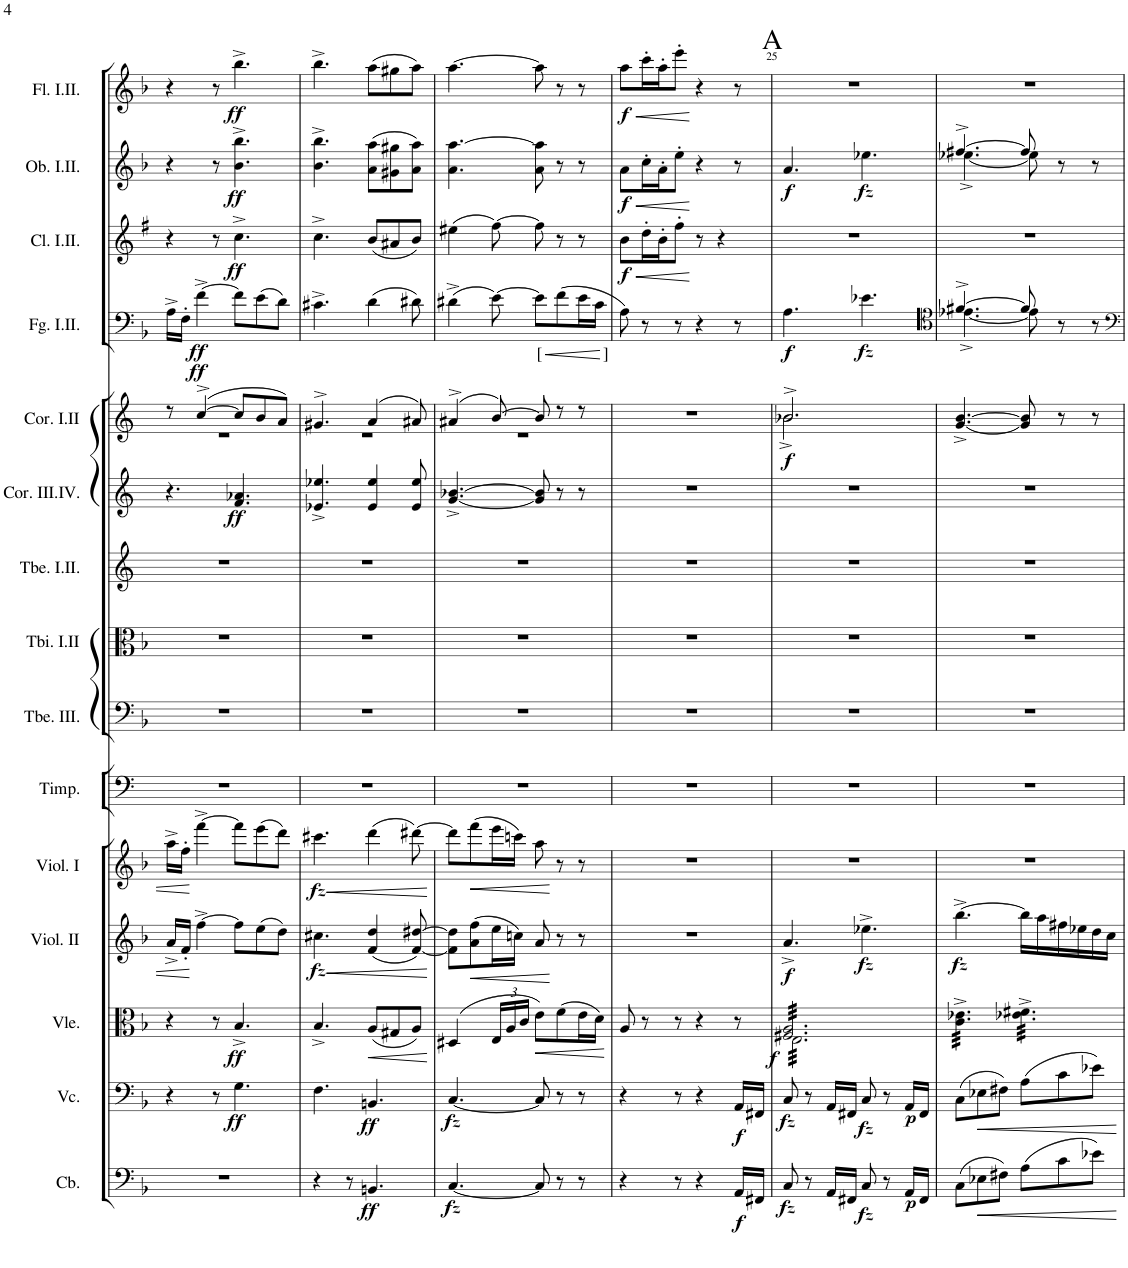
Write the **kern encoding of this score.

**kern	**dynam	**kern	**dynam	**kern	**dynam	**kern	**dynam	**kern	**dynam	**kern	**kern	**kern	**kern	**kern	**dynam	**kern	**dynam	**kern	**dynam	**kern	**dynam	**kern	**dynam	**kern	**dynam
*part15	*part15	*part14	*part14	*part13	*part13	*part12	*part12	*part11	*part11	*part10	*part9	*part8	*part7	*part6	*part6	*part5	*part5	*part4	*part4	*part3	*part3	*part2	*part2	*part1	*part1
*staff15	*staff15	*staff14	*staff14	*staff13	*staff13	*staff12	*staff12	*staff11	*staff11	*staff10	*staff9	*staff8	*staff7	*staff6	*staff6	*staff5	*staff5	*staff4	*staff4	*staff3	*staff3	*staff2	*staff2	*staff1	*staff1
*I"Contrabassi	*	*I"Violoncelli	*	*I"Viole	*	*I"Violini II	*	*I"Violini I	*	*I"Timpani D, A	*I"Trombone III.	*I"Tromboni I.II.	*I"Trombe I.II. in D	*I"Corni in D III.IV.	*	*I"Corni in F I.II.	*	*I"Fagotti I.II.	*	*I"Clarinetti in B I.II.	*	*I"Oboi I.II.	*	*I"Flauti I.II.	*
*I'Cb.	*	*I'Vc.	*	*I'Vle.	*	*I'Viol. II	*	*I'Viol. I	*	*I'Timp.	*I'Tbe. III.	*I'Tbi. I.II	*I'Tbe. I.II.	*I'Cor. III.IV.	*	*I'Cor. I.II	*	*I'Fg. I.II.	*	*I'Cl. I.II.	*	*I'Ob. I.II.	*	*I'Fl. I.II.	*
!!LO:PB:g=z
*clefF4	*	*clefF4	*	*clefC3	*	*clefG2	*	*clefG2	*	*clefF4	*clefF4	*clefC3	*clefG2	*clefG2	*	*clefG2	*	*clefF4	*	*clefG2	*	*clefG2	*	*clefG2	*
*Trd7c12	*	*	*	*	*	*	*	*	*	*	*	*	*Trd-1c-2	*Trd6c10	*	*Trd4c7	*	*	*	*Trd1c2	*	*	*	*	*
*k[b-]	*	*k[b-]	*	*k[b-]	*	*k[b-]	*	*k[b-]	*	*k[]	*k[b-]	*k[b-]	*k[]	*k[]	*	*k[]	*	*k[b-]	*	*k[f#]	*	*k[b-]	*	*k[b-]	*
*M6/8	*	*M6/8	*	*M6/8	*	*M6/8	*	*M6/8	*	*M6/8	*M6/8	*M6/8	*M6/8	*M6/8	*	*M6/8	*	*M6/8	*	*M6/8	*	*M6/8	*	*M6/8	*
=21	=21	=21	=21	=21	=21	=21	=21	=21	=21	=21	=21	=21	=21	=21	=21	=21	=21	=21	=21	=21	=21	=21	=21	=21	=21
*	*	*	*	*	*	*	*	*	*	*	*	*	*	*	*	*^	*	*	*	*	*	*	*	*	*
2.r	.	4r	.	4r	.	16a^/LL	.	16aa^\LL	.	2.r	2.r	2.r	2.r	4.r	.	8r	2.r	.	16A^\LL	.	4r	.	4r	.	4r	.
.	.	.	.	.	.	16f'/JJ	.	16ff'\JJ	.	.	.	.	.	.	.	.	.	.	16F'\JJ	.	.	.	.	.	.	.
!	!	!	!	!	!	!	!	!	!	!	!	!	!	!	!	!	!	!LO:DY:a	!	!LO:DY:b	!	!	!	!	!	!
.	.	.	.	.	.	[4ff^\	.	[4fff^\	.	.	.	.	.	.	.	([4cc^/	.	ff	[4f^\	ff	.	.	.	.	.	.
.	.	8r	.	8r	.	.	.	.	.	.	.	.	.	.	.	.	.	.	.	.	8r	.	8r	.	8r	.
!	!	!	!LO:DY:b	!	!LO:DY:b	!	!	!	!	!	!	!	!	!	!LO:DY:b	!	!	!	!	!	!	!LO:DY:b	!	!LO:DY:b	!	!LO:DY:b
.	.	4.G\	ff	4.B-^/	ff	8ff\L]	.	8fff\L]	.	.	.	.	.	4.f/ 4.a-X/	ff	8cc/L]	.	.	8f\L]	.	4.cc^\	ff	4.b-\^ 4.bb-\^	ff	4.bb-^\	ff
.	.	.	.	.	.	(8ee\	.	(8eee\	.	.	.	.	.	.	.	8b/	.	.	(8e\	.	.	.	.	.	.	.
.	.	.	.	.	.	8dd\J)	.	8ddd\J)	.	.	.	.	.	.	.	8a/J)	.	.	8d\J)	.	.	.	.	.	.	.
=22	=22	=22	=22	=22	=22	=22	=22	=22	=22	=22	=22	=22	=22	=22	=22	=22	=22	=22	=22	=22	=22	=22	=22	=22	=22	=22
!	!	!	!	!	!	!	!LO:HP:b	!	!LO:HP:b	!	!	!	!	!	!	!	!	!	!	!	!	!	!	!	!	!
!	!	!	!	!	!	!	!LO:DY:n=1:b	!	!LO:DY:n=1:b	!	!	!	!	!	!	!	!	!	!	!	!	!	!	!	!	!
4r	.	4.F\	.	4.B-^/	.	4.cc#X\	< fz	4.ccc#X\	< fz	2.r	2.r	2.r	2.r	4.e-X/^ 4.ee-X/^	.	4.g#X^/	2.r	.	4.c#X^\	.	4.cc^\	.	4.b-\^ 4.bb-\^	.	4.bb-^\	.
8r	.	.	.	.	.	.	.	.	.	.	.	.	.	.	.	.	.	.	.	.	.	.	.	.	.	.
!	!LO:DY:b	!	!LO:DY:b	!	!LO:HP:b	!	!	!	!	!	!	!	!	!	!	!	!	!	!	!	!	!	!	!	!	!
4.BBn/	ff	4.BBn/	ff	(8A/L	<	(4f/ 4dd/	.	(4ddd\	.	.	.	.	.	4e-/ 4ee-/	.	(4a/	.	.	(4d\	.	(8b/L	.	(8a\ 8aa\L	.	(8aa\L	.
.	.	.	.	8G#X/	.	.	.	.	.	.	.	.	.	.	.	.	.	.	.	.	8a#X/	.	8g#X\ 8gg#X\	.	8gg#X\	.
.	.	.	.	8A/J)	.	[8f/ [8dd#X/)	.	[8ddd#X\)	.	.	.	.	.	8e-/ 8ee-/	.	8a#X/)	.	.	8d#X\)	.	8b/J)	.	8a\ 8aa\J)	.	8aa\J)	.
=23	=23	=23	=23	=23	=23	=23	=23	=23	=23	=23	=23	=23	=23	=23	=23	=23	=23	=23	=23	=23	=23	=23	=23	=23	=23	=23
!	!LO:DY:b	!	!LO:DY:b	!	!	!	!	!	!	!	!	!	!	!	!	!	!	!	!	!	!	!	!	!	!	!
[4.C/	fz	[4.C/	fz	(4D#X/	.	8f\] 8dd#\]L	.	8ddd#\L]	.	2.r	2.r	2.r	2.r	[4.g/^ [4.b-X/^	.	(4a#X^/	2.r	.	(4d#X^\	.	(4ee#X\	.	4.a\ [4.aa\	.	[4.aa\	.
.	.	.	.	.	.	(8a\ 8ff\	.	(8fff\	.	.	.	.	.	.	.	.	.	.	.	.	.	.	.	.	.	.
*	*	*	*	*Xbrackettup	*	*	*	*	*	*	*	*	*	*	*	*	*	*	*	*	*	*	*	*	*	*
.	.	.	.	24E/LL	.	16ee\L	.	16eee\L	.	.	.	.	.	.	.	[8b/)	.	.	[8e\)	.	[8ff#\)	.	.	.	.	.
.	.	.	.	24A/	.	.	.	.	.	.	.	.	.	.	.	.	.	.	.	.	.	.	.	.	.	.
.	.	.	.	.	.	16ccn\JJ)	.	16cccn\JJ)	.	.	.	.	.	.	.	.	.	.	.	.	.	.	.	.	.	.
.	.	.	.	24c/JJ	.	.	.	.	.	.	.	.	.	.	.	.	.	.	.	.	.	.	.	.	.	.
!	!	!	!	!	!	!	!	!	!	!	!	!	!	!	!	!	!	!	!LO:TX:b:t=[	!	!	!	!	!	!	!
8C/]	.	8C/]	.	8e\L)	.	8a/	.	8aa\	.	.	.	.	.	8g/] 8b-/]	.	8b/]	.	.	8e\L]	.	8ff#\]	.	8a\ 8aa\]	.	8aa\]	.
8r	.	8r	.	(8f\	.	8r	[	8r	[	.	.	.	.	8r	.	8r	.	.	(8f\	.	8r	.	8r	.	8r	.
8r	.	8r	.	16e\L	.	8r	.	8r	.	.	.	.	.	8r	.	8r	.	.	16e\L	.	8r	.	8r	.	8r	.
.	.	.	.	16d\JJ)	.	.	.	.	.	.	.	.	.	.	.	.	.	.	16c\JJ	.	.	.	.	.	.	.
*	*	*	*	*	*	*	*	*	*	*	*	*	*	*	*	*v	*v	*	*	*	*	*	*	*	*	*
.	.	.	.	.	[	.	.	.	.	.	.	.	.	.	.	.	.	.	.	.	.	.	.	.	.
!	!	!	!	!	!	!	!	!	!	!	!	!	!	!	!	!	!	!LO:TX:b:t=]	!	!	!	!	!	!	!
=24	=24	=24	=24	=24	=24	=24	=24	=24	=24	=24	=24	=24	=24	=24	=24	=24	=24	=24	=24	=24	=24	=24	=24	=24	=24
!	!	!	!	!	!	!	!	!	!	!	!	!	!	!	!	!	!	!	!	!	!LO:DY:b	!	!LO:HP:b	!	!LO:HP:b
!	!	!	!	!	!	!	!	!	!	!	!	!	!	!	!	!	!	!	!	!	!	!	!LO:DY:n=1:b	!	!LO:DY:n=1:b
4r	.	4r	.	8A/	.	2.r	.	2.r	.	2.r	2.r	2.r	2.r	2.r	.	2.r	.	8A\)	.	8b\L	f	8a\L	< f	8aa\L	< f
.	.	.	.	8r	.	.	.	.	.	.	.	.	.	.	.	.	.	8r	.	16dd'\L	.	16cc'\L	.	16ccc'\L	.
.	.	.	.	.	.	.	.	.	.	.	.	.	.	.	.	.	.	.	.	16b'\J	.	16a'\J	.	16aa'\J	.
8r	.	8r	.	8r	.	.	.	.	.	.	.	.	.	.	.	.	.	8r	.	8ff#'\J	.	8ee'\J	.	8eee'\J	.
4r	.	4r	.	4r	.	.	.	.	.	.	.	.	.	.	.	.	.	4r	.	8r	.	4r	[	4r	[
.	.	.	.	.	.	.	.	.	.	.	.	.	.	.	.	.	.	.	.	4r	.	.	.	.	.
!	!LO:DY:b	!	!LO:DY:b	!	!	!	!	!	!	!	!	!	!	!	!	!	!	!	!	!	!	!	!	!	!
16AA/LL	f	16AA/LL	f	8r	.	.	.	.	.	.	.	.	.	.	.	.	.	8r	.	.	.	8r	.	8r	.
16FF#X/JJ	.	16FF#X/JJ	.	.	.	.	.	.	.	.	.	.	.	.	.	.	.	.	.	.	.	.	.	.	.
!!LO:REH:place=s1:a:enc=none:fs=20:t=A
=25	=25	=25	=25	=25	=25	=25	=25	=25	=25	=25	=25	=25	=25	=25	=25	=25	=25	=25	=25	=25	=25	=25	=25	=25	=25
*	*	*	*	*^	*	*	*	*	*	*	*	*	*	*	*	*^	*	*	*	*	*	*	*	*	*
!	!LO:DY:b	!	!LO:DY:b	!	!	!LO:DY:b	!	!LO:DY:b	!	!	!	!	!	!	!	!	!	!	!LO:DY:b	!	!LO:DY:b	!	!	!	!LO:DY:b	!	!
*	*	*	*	*tremolo	*	*	*	*	*	*	*	*	*	*	*	*	*	*	*	*	*	*	*	*	*	*	*
8C/	fz	8C/	fz	32F#X/ 32A/LLL	32E\LLL	f	4.a^/	f	2.r	.	2.r	2.r	2.r	2.r	2.r	.	2.b-X^/	2.b-^\	f	4.A\	f	2.r	.	4.a/	f	2.r	.
.	.	.	.	32F#X/ 32A/	32E\	.	.	.	.	.	.	.	.	.	.	.	.	.	.	.	.	.	.	.	.	.	.
.	.	.	.	32F#X/ 32A/	32E\	.	.	.	.	.	.	.	.	.	.	.	.	.	.	.	.	.	.	.	.	.	.
.	.	.	.	32F#X/ 32A/	32E\	.	.	.	.	.	.	.	.	.	.	.	.	.	.	.	.	.	.	.	.	.	.
8r	.	8r	.	32F#X/ 32A/	32E\	.	.	.	.	.	.	.	.	.	.	.	.	.	.	.	.	.	.	.	.	.	.
.	.	.	.	32F#X/ 32A/	32E\	.	.	.	.	.	.	.	.	.	.	.	.	.	.	.	.	.	.	.	.	.	.
.	.	.	.	32F#X/ 32A/	32E\	.	.	.	.	.	.	.	.	.	.	.	.	.	.	.	.	.	.	.	.	.	.
.	.	.	.	32F#X/ 32A/	32E\	.	.	.	.	.	.	.	.	.	.	.	.	.	.	.	.	.	.	.	.	.	.
16AA/LL	.	16AA/LL	.	32F#X/ 32A/	32E\	.	.	.	.	.	.	.	.	.	.	.	.	.	.	.	.	.	.	.	.	.	.
.	.	.	.	32F#X/ 32A/	32E\	.	.	.	.	.	.	.	.	.	.	.	.	.	.	.	.	.	.	.	.	.	.
16FF#X/JJ	.	16FF#X/JJ	.	32F#X/ 32A/	32E\	.	.	.	.	.	.	.	.	.	.	.	.	.	.	.	.	.	.	.	.	.	.
.	.	.	.	32F#X/ 32A/	32E\	.	.	.	.	.	.	.	.	.	.	.	.	.	.	.	.	.	.	.	.	.	.
!	!LO:DY:b	!	!LO:DY:b	!	!	!	!	!LO:DY:b	!	!	!	!	!	!	!	!	!	!	!	!	!LO:DY:b	!	!	!	!LO:DY:b	!	!
8C/	fz	8C/	fz	32F#X/ 32A/	32E\	.	4.ee-X^\	fz	.	.	.	.	.	.	.	.	.	.	.	4.e-X\	fz	.	.	4.ee-X\	fz	.	.
.	.	.	.	32F#X/ 32A/	32E\	.	.	.	.	.	.	.	.	.	.	.	.	.	.	.	.	.	.	.	.	.	.
.	.	.	.	32F#X/ 32A/	32E\	.	.	.	.	.	.	.	.	.	.	.	.	.	.	.	.	.	.	.	.	.	.
.	.	.	.	32F#X/ 32A/	32E\	.	.	.	.	.	.	.	.	.	.	.	.	.	.	.	.	.	.	.	.	.	.
8r	.	8r	.	32F#X/ 32A/	32E\	.	.	.	.	.	.	.	.	.	.	.	.	.	.	.	.	.	.	.	.	.	.
.	.	.	.	32F#X/ 32A/	32E\	.	.	.	.	.	.	.	.	.	.	.	.	.	.	.	.	.	.	.	.	.	.
.	.	.	.	32F#X/ 32A/	32E\	.	.	.	.	.	.	.	.	.	.	.	.	.	.	.	.	.	.	.	.	.	.
.	.	.	.	32F#X/ 32A/	32E\	.	.	.	.	.	.	.	.	.	.	.	.	.	.	.	.	.	.	.	.	.	.
!	!LO:DY:b	!	!LO:DY:b	!	!	!	!	!	!	!	!	!	!	!	!	!	!	!	!	!	!	!	!	!	!	!	!
16AA/LL	p	16AA/LL	p	32F#X/ 32A/	32E\	.	.	.	.	.	.	.	.	.	.	.	.	.	.	.	.	.	.	.	.	.	.
.	.	.	.	32F#X/ 32A/	32E\	.	.	.	.	.	.	.	.	.	.	.	.	.	.	.	.	.	.	.	.	.	.
16FF#/JJ	.	16FF#/JJ	.	32F#X/ 32A/	32E\	.	.	.	.	.	.	.	.	.	.	.	.	.	.	.	.	.	.	.	.	.	.
.	.	.	.	32F#X/ 32A/JJJ	32E\JJJ	.	.	.	.	.	.	.	.	.	.	.	.	.	.	.	.	.	.	.	.	.	.
*	*	*	*	*v	*v	*	*	*	*	*	*	*	*	*	*	*	*v	*v	*	*	*	*	*	*	*	*	*
=26	=26	=26	=26	=26	=26	=26	=26	=26	=26	=26	=26	=26	=26	=26	=26	=26	=26	=26	=26	=26	=26	=26	=26	=26	=26
*	*	*	*	*	*	*	*	*	*	*	*	*	*	*	*	*	*	*clefC4	*	*	*	*	*	*	*
*	*	*	*	*	*	*	*	*	*	*	*	*	*	*	*	*	*	*^	*	*	*	*^	*	*	*
!	!	!	!	!	!	!	!LO:DY:b	!	!	!	!	!	!	!	!	!	!	!	!	!	!	!	!	!	!	!	!
(8C\L	.	(8C\L	.	32c\^ 32e-X\^LLL	.	[4.bb-^\	fz	2.r	.	2.r	2.r	2.r	2.r	2.r	.	[4.g/^ [4.b/^	.	[4.f#X^/	[4.e-X^\	.	2.r	.	[4.ff#X^/	[4.ee-X^\	.	2.r	.
.	.	.	.	32c\^ 32e-X\^	.	.	.	.	.	.	.	.	.	.	.	.	.	.	.	.	.	.	.	.	.	.	.
.	.	.	.	32c\^ 32e-X\^	.	.	.	.	.	.	.	.	.	.	.	.	.	.	.	.	.	.	.	.	.	.	.
.	.	.	.	32c\^ 32e-X\^	.	.	.	.	.	.	.	.	.	.	.	.	.	.	.	.	.	.	.	.	.	.	.
8E-X\	.	8E-X\	.	32c\^ 32e-X\^	.	.	.	.	.	.	.	.	.	.	.	.	.	.	.	.	.	.	.	.	.	.	.
.	.	.	.	32c\^ 32e-X\^	.	.	.	.	.	.	.	.	.	.	.	.	.	.	.	.	.	.	.	.	.	.	.
.	.	.	.	32c\^ 32e-X\^	.	.	.	.	.	.	.	.	.	.	.	.	.	.	.	.	.	.	.	.	.	.	.
.	.	.	.	32c\^ 32e-X\^	.	.	.	.	.	.	.	.	.	.	.	.	.	.	.	.	.	.	.	.	.	.	.
8F#X\J)	.	8F#X\J)	.	32c\^ 32e-X\^	.	.	.	.	.	.	.	.	.	.	.	.	.	.	.	.	.	.	.	.	.	.	.
.	.	.	.	32c\^ 32e-X\^	.	.	.	.	.	.	.	.	.	.	.	.	.	.	.	.	.	.	.	.	.	.	.
.	.	.	.	32c\^ 32e-X\^	.	.	.	.	.	.	.	.	.	.	.	.	.	.	.	.	.	.	.	.	.	.	.
.	.	.	.	32c\^ 32e-X\^JJJ	.	.	.	.	.	.	.	.	.	.	.	.	.	.	.	.	.	.	.	.	.	.	.
(8A\L	.	(8A\L	.	32e-X\^ 32f#X\^LLL	.	16bb-\LL]	.	.	.	.	.	.	.	.	.	8g/] 8b/]	.	8f#/]	8e-\]	.	.	.	8ff#/]	8ee-\]	.	.	.
.	.	.	.	32e-X\^ 32f#X\^	.	.	.	.	.	.	.	.	.	.	.	.	.	.	.	.	.	.	.	.	.	.	.
.	.	.	.	32e-X\^ 32f#X\^	.	16aa\	.	.	.	.	.	.	.	.	.	.	.	.	.	.	.	.	.	.	.	.	.
.	.	.	.	32e-X\^ 32f#X\^	.	.	.	.	.	.	.	.	.	.	.	.	.	.	.	.	.	.	.	.	.	.	.
8c\	.	8c\	.	32e-X\^ 32f#X\^	.	16ff#X\	.	.	.	.	.	.	.	.	.	8r	.	8r	8ryy	.	.	.	8r	8ryy	.	.	.
.	.	.	.	32e-X\^ 32f#X\^	.	.	.	.	.	.	.	.	.	.	.	.	.	.	.	.	.	.	.	.	.	.	.
.	.	.	.	32e-X\^ 32f#X\^	.	16ee-X\	.	.	.	.	.	.	.	.	.	.	.	.	.	.	.	.	.	.	.	.	.
.	.	.	.	32e-X\^ 32f#X\^	.	.	.	.	.	.	.	.	.	.	.	.	.	.	.	.	.	.	.	.	.	.	.
8e-X\J)	.	8e-X\J)	.	32e-X\^ 32f#X\^	.	16dd\	.	.	.	.	.	.	.	.	.	8r	.	8r	8ryy	.	.	.	8r	8ryy	.	.	.
.	.	.	.	32e-X\^ 32f#X\^	.	.	.	.	.	.	.	.	.	.	.	.	.	.	.	.	.	.	.	.	.	.	.
.	.	.	.	32e-X\^ 32f#X\^	.	16cc\JJ	.	.	.	.	.	.	.	.	.	.	.	.	.	.	.	.	.	.	.	.	.
.	.	.	.	32e-X\^ 32f#X\^JJJ	.	.	.	.	.	.	.	.	.	.	.	.	.	.	.	.	.	.	.	.	.	.	.
*	*	*	*	*Xtremolo	*	*	*	*	*	*	*	*	*	*	*	*	*	*	*	*	*	*	*	*	*	*	*
*	*	*	*	*	*	*	*	*	*	*	*	*	*	*	*	*	*	*v	*v	*	*	*	*v	*v	*	*	*
=	=	=	=	=	=	=	=	=	=	=	=	=	=	=	=	=	=	=	=	=	=	=	=	=	=
*-	*-	*-	*-	*-	*-	*-	*-	*-	*-	*-	*-	*-	*-	*-	*-	*-	*-	*-	*-	*-	*-	*-	*-	*-	*-
